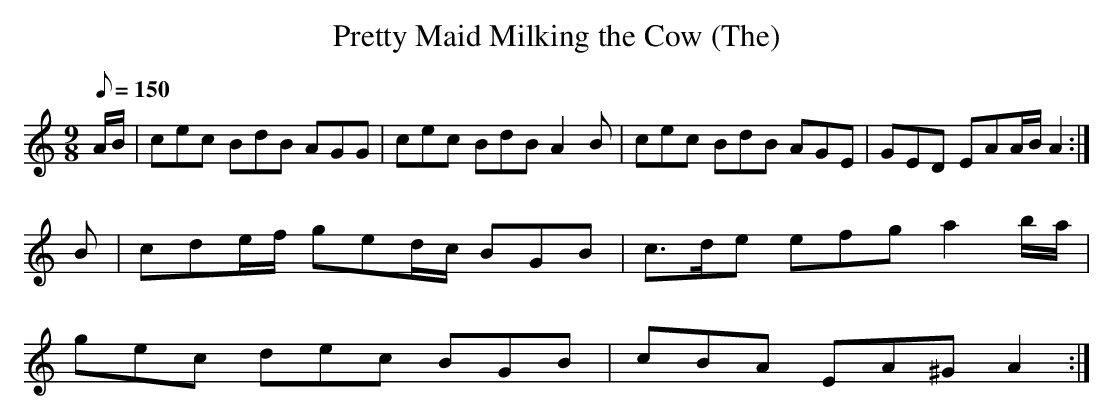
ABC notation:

X:1
T: Pretty Maid Milking the Cow (The)
M: 9/8
L: 1/8
Q: 150
K: Am
A/B/| cec BdB AGG|cec BdB A2B|cec BdB AGE|GED EAA/B/ A2 :|
B|cde/f/ ged/c/ BGB|c>de efg a2 b/a/|
gec dec BGB|cBA EA^G A2 :|
